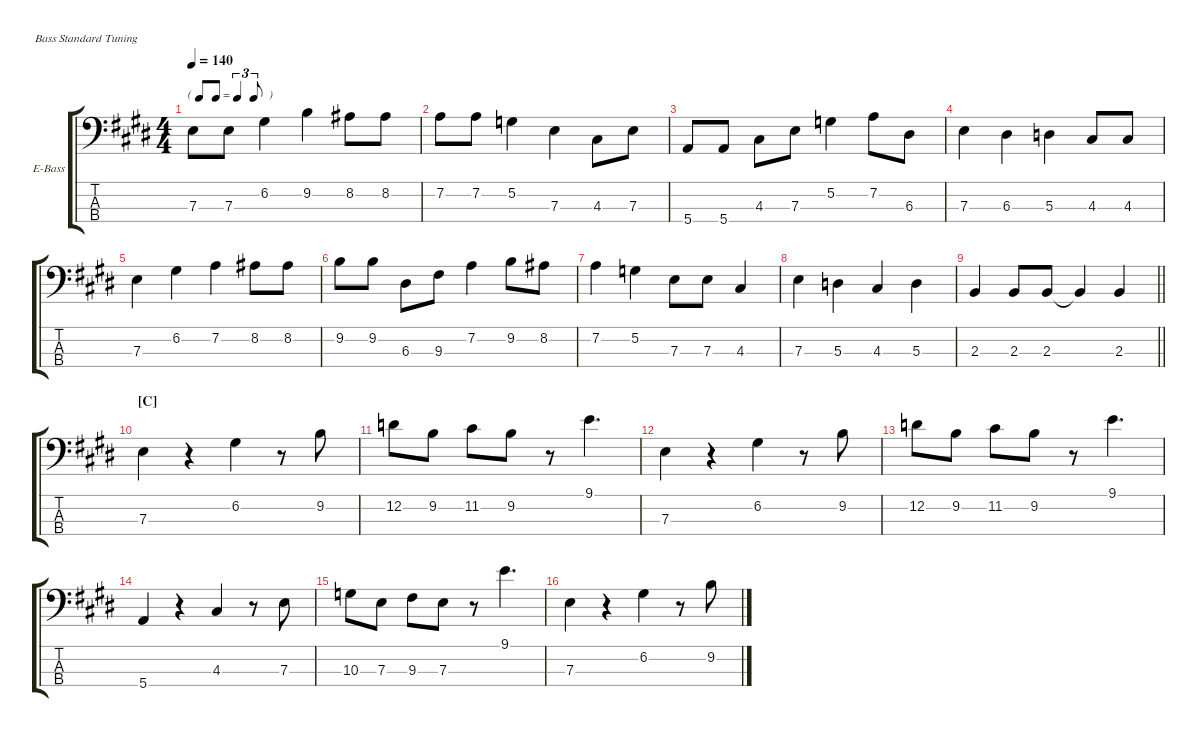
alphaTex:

\hideDynamics
\bracketExtendMode groupsimilarinstruments
\firstSystemTrackNameOrientation horizontal
\otherSystemsTrackNameOrientation horizontal
\track ("Bass" "E-Bass") {instrument electricbassfinger}
\staff {score tabs}
\tuning (G2 D2 A1 E1)
\ts (4 4)
\tf triplet8th
\scale
0.305513
\tempo 140
\accidentals auto
\clef f4
\ottava regular
\simile none
\ks e
7.3.8{dy f} 7.3.8 6.2.4 9.2.4 8.2.8 8.2.8 |
\scale
0.292845 7.2.8 7.2.8 5.2.4 7.3.4 4.3.8 7.3.8 |
\scale
0.386107 5.4.8 5.4.8 4.3.8 7.3.8 5.2.4 7.2.8 6.3.8 |
\scale
0.305081 7.3.4 6.3.4 5.3.4 4.3.8 4.3.8 |
\scale
0.309087 7.3.4 6.2.4 7.2.4 8.2.8 8.2.8 |
9.2.8 9.2.8 6.3.8 9.3.8 7.2.4 9.2.8 8.2.8 |
7.2.4 5.2.4 7.3.8 7.3.8 4.3.4 |
7.3.4 5.3.4 4.3.4 5.3.4 |
\scale
0.394242
\barLineRight lightlight
2.3.4 2.3.8 2.3.8 2.3{t}.4 2.3.4 |
\section ("C" "")
\scale
0.299279 7.3.4 r.4 6.2.4 r.8 9.2.8 |
\scale
0.30764 12.2.8 9.2.8 11.2.8 9.2.8 r.8 9.1.4{d} |
\scale
0.399758 7.3.4 r.4 6.2.4 r.8 9.2.8 |
\scale
0.307129 12.2.8 9.2.8 11.2.8 9.2.8 r.8 9.1.4{d} |
\scale
0.289833 5.4.4 r.4 4.3.4 r.8 7.3.8 |
\scale
0.412035 10.3.8 7.3.8 9.3.8 7.3.8 r.8 9.1.4{d} |
\scale
0.289617 7.3.4 r.4 6.2.4 r.8 9.2.8
